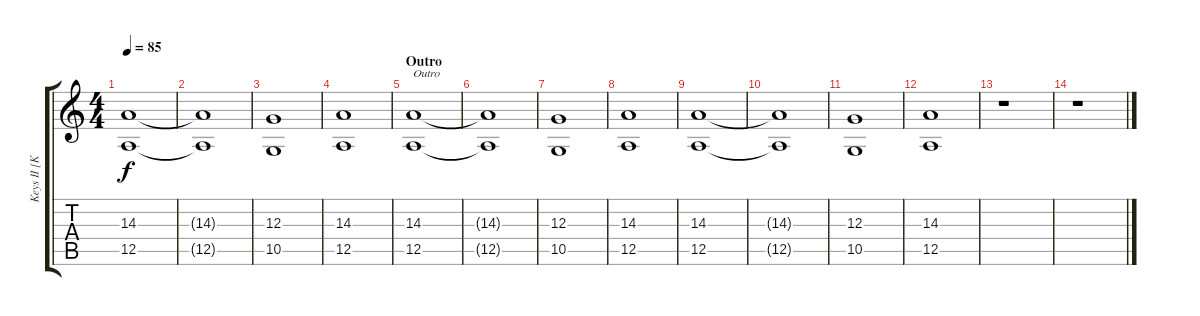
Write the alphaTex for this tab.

\track ("Keys II [Kirkesola]" "Keys II [K") {instrument stringensemble1}
\staff {score tabs}
\tuning (E4 B3 G3 D3 A2 D2) {hide}
\ts (4 4)
\tempo 85
\clef g2
\ks c
(14.3 12.5).1{dy f} |
(14.3{t} 12.5{t}).1 |
(12.3 10.5).1 |
(14.3 12.5).1 |
\section ("" "Outro")
(14.3 12.5).1{txt "Outro"} |
(14.3{t} 12.5{t}).1 |
(12.3 10.5).1 |
(14.3 12.5).1 |
(14.3 12.5).1 |
(14.3{t} 12.5{t}).1 |
(12.3 10.5).1 |
(14.3 12.5).1 |
r.1 |
r.1
